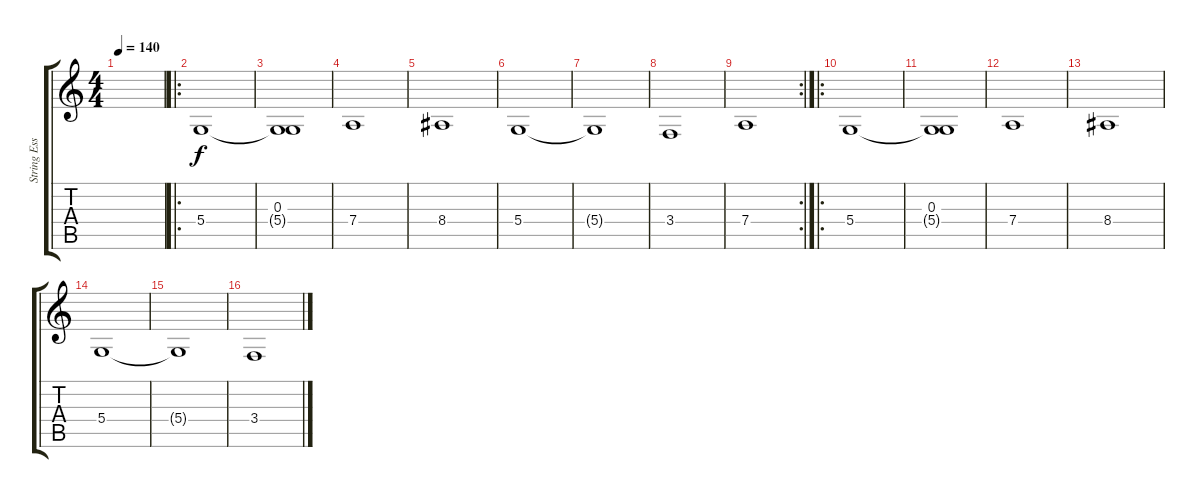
\track ("String Essemble" "String Ess") {instrument stringensemble2}
\staff {score tabs}
\tuning (E4 B3 G3 D3 A2 E2) {hide}
\ts (4 4)
\tempo 140
\clef g2
\ks c
|
\ro
5.4.1 |
(0.3 5.4{t}).1 |
7.4.1 |
8.4.1 |
5.4.1 |
5.4{t}.1 |
3.4.1 |
\rc 2
7.4.1 |
\ro
5.4.1 |
(0.3 5.4{t}).1 |
7.4.1 |
8.4.1 |
5.4.1 |
5.4{t}.1 |
3.4.1
